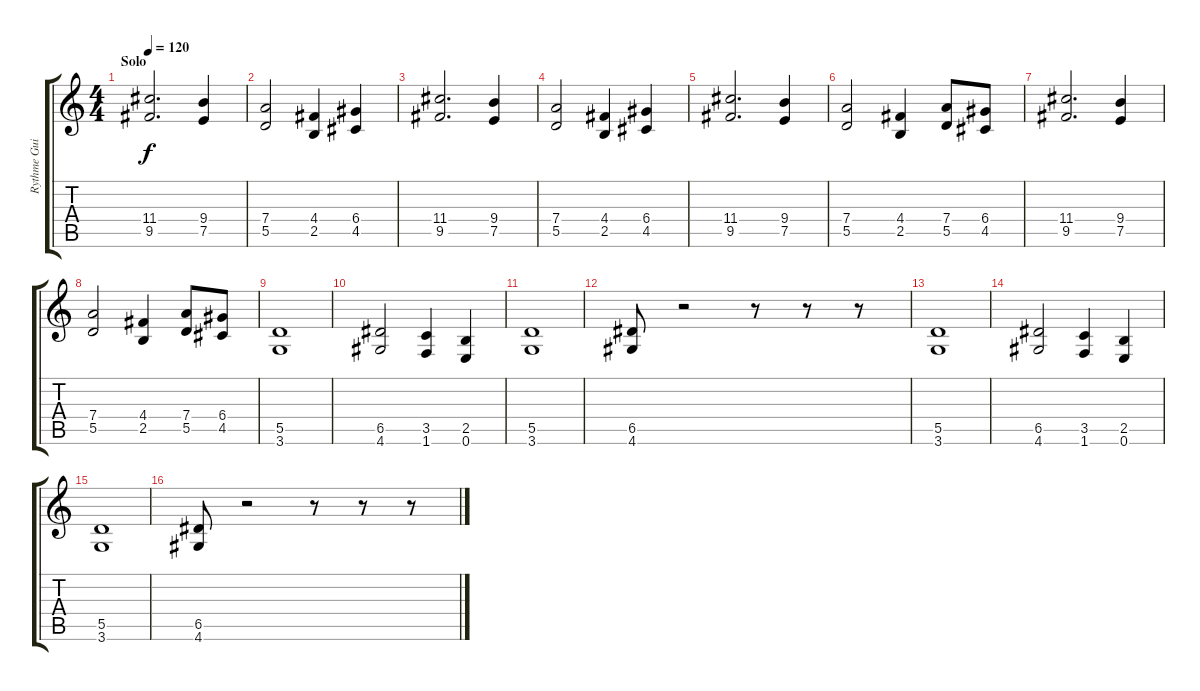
\track ("Rythme Guitar" "Rythme Gui") {instrument overdrivenguitar}
\staff {score tabs}
\tuning (E4 B3 G3 D3 A2 E2) {hide}
\ts (4 4)
\section ("" "Solo")
\tempo 120
\clef g2
\ks c
(11.4 9.5).2{d dy f} (9.4 7.5).4 |
(7.4 5.5).2 (4.4 2.5).4 (6.4 4.5).4 |
(11.4 9.5).2{d} (9.4 7.5).4 |
(7.4 5.5).2 (4.4 2.5).4 (6.4 4.5).4 |
(11.4 9.5).2{d} (9.4 7.5).4 |
(7.4 5.5).2 (4.4 2.5).4 (7.4 5.5).8 (6.4 4.5).8 |
(11.4 9.5).2{d} (9.4 7.5).4 |
(7.4 5.5).2 (4.4 2.5).4 (7.4 5.5).8 (6.4 4.5).8 |
(5.5 3.6).1 |
(6.5 4.6).2 (3.5 1.6).4 (2.5 0.6).4 |
(5.5 3.6).1 |
(6.5 4.6).8 r.2 r.8 r.8 r.8 |
(5.5 3.6).1 |
(6.5 4.6).2 (3.5 1.6).4 (2.5 0.6).4 |
(5.5 3.6).1 |
(6.5 4.6).8 r.2 r.8 r.8 r.8
